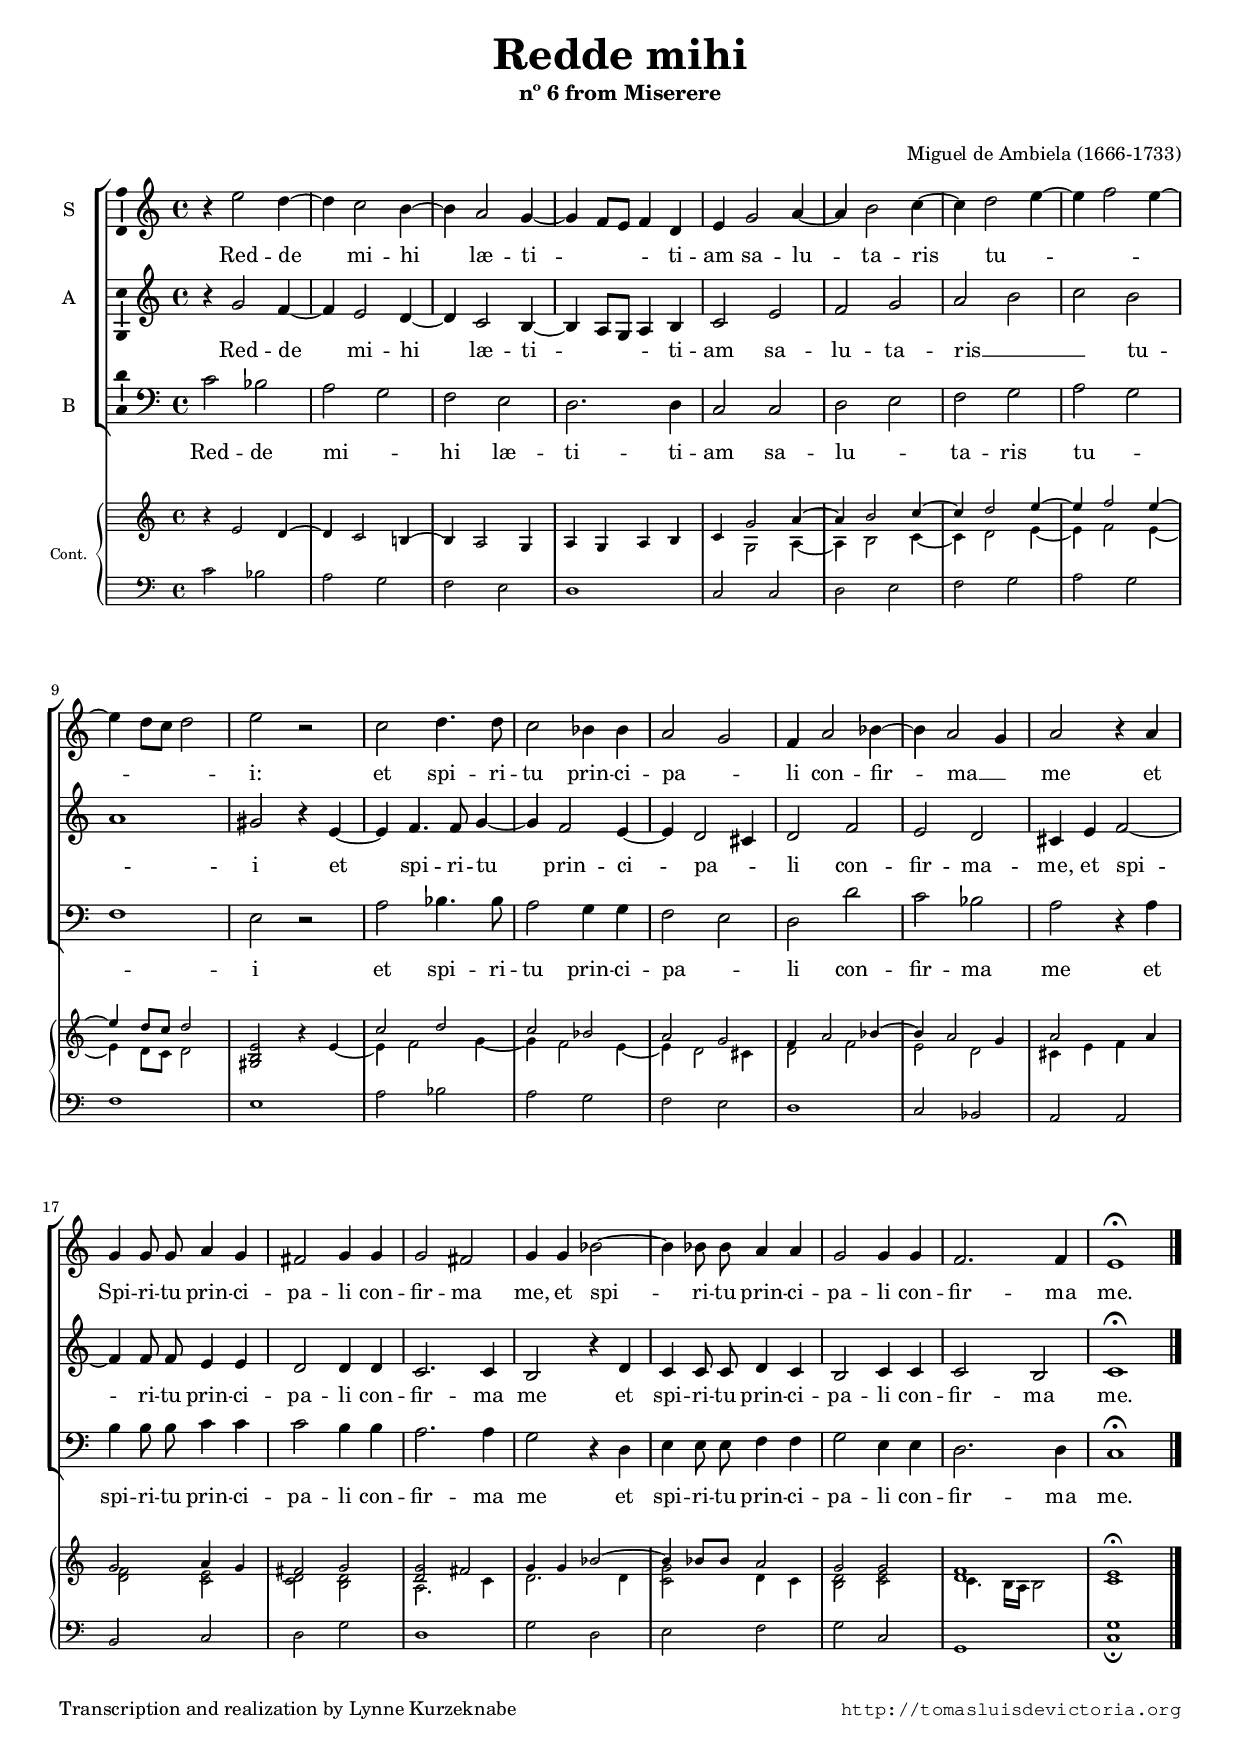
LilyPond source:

\version "2.18.0"

#(set-default-paper-size "a4")
#(set-global-staff-size 16.6)
#(ly:set-option 'point-and-click #f)
%mobile -s15.5 -i0.7

italicas=\override LyricText.font-shape = #'italic
rectas=\override LyricText.font-shape = #'upright
ss=\once \set suggestAccidentals = ##t
mtempo={\tempo 4 = 100}
mtempob={\tempo 4 = 50}

htitle="Redde mihi"
hcomposer="Ambiela"

\header {
	title=\markup{\fontsize #3 "Redde mihi"}
	subtitle="nº 6 from Miserere"
	subsubtitle=\markup{\null \vspace #1 }
	composer="Miguel de Ambiela (1666-1733)"
        pdfauthor=\composer
	%poet=\markup{"Nº 6 from Miserere"}
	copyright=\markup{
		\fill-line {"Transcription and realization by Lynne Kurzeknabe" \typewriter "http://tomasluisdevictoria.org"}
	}
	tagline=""
}

global={\key c \major \time 4/4 \skip 1*24 \bar "|."
}


cantus=\relative c''{
	r4 e2 d4 ~
	d4 c2 b4 ~
	b4 a2 g4 ~
	g f8[ e] f4 d
	e4 g2 a4 ~
	a b2 c4 ~
	c d2 e4 ~
	e4 f2 e4 ~
	e4 d8[ c] d2
	e2 r
	c2 d4. d8
	c2 bes4 bes
	a2 g
	f4 a2 bes4 ~
	bes4 a2 g4
	a2 r4 a
	g4 g8 g a4 g
	fis2 g4 g
	g2 fis
	g4 g bes2 ~
	bes4 bes8 bes a4 a
	g2 g4 g 
	f2. f4
	e1^\fermata
}

altus=\relative c''{
	r4 g2 f4 ~
	f4 e2 d4 ~
	d4 c2 b4 ~
	b4 a8[ g] a4 b
	c2 e
	f g
	a b
	c b
	a1
	gis2 r4 e ~
	e4 f4. f8 g4 ~
	g4 f2 e4 ~
	e d2 cis4
	d2 f
	e d
	cis4 e f2 ~
	f4 f8 f e4 e
	d2 d4 d
	c2. c4
	b2 r4 d
	c4 c8 c d4 c
	b2 c4 c
	c2 b
	c1^\fermata
}


bassus=\relative c'{
	c2 bes
	a2 g
	f e
	d2. d4
	c2 c
	d e
	f g
	a g
	f1
	e2 r
	a2 bes4. bes8
	a2 g4 g
	f2 e
	d d'
	c bes
	a r4 a
	b4 b8 b c4 c
	c2 b4 b
	a2. a4
	g2 r4 d
	e4 e8 e f4 f
	g2 e4 e
	d2. d4
	c1^\fermata
}

textocantus=\lyricmode{
Red -- de mi -- hi læ -- ti -- _ _ ti -- am
sa -- lu -- ta -- ris tu -- _ _ _ _ _ i:
et spi -- ri -- tu prin -- ci -- pa -- _ li
con -- fir -- ma __ _ me
et
Spi -- ri -- tu prin -- ci -- pa -- li
con -- fir -- ma me,
et spi -- ri -- tu prin -- ci -- pa -- li
con -- fir -- ma me.
}

textoaltus=\lyricmode{
Red -- de mi -- hi læ -- ti -- _ _ ti -- am
sa -- lu -- ta -- ris __ _ _ tu -- _ i
et spi -- ri -- tu prin -- ci -- pa -- _ li
con -- fir -- ma -- me,
et spi -- ri -- tu prin -- ci -- pa -- li
con -- fir -- ma me
et spi -- ri -- tu prin -- ci -- pa -- li
con -- fir -- ma me.
}

textobassus=\lyricmode{
Red -- de mi -- _ hi læ -- ti -- ti -- am
sa -- lu -- _ ta -- ris tu -- _ _ i
et spi -- ri -- tu prin -- ci -- pa -- _ li
con -- fir -- ma me
et spi -- ri -- tu prin -- ci -- pa -- li 
con -- fir -- ma me
et spi -- ri -- tu prin -- ci -- pa -- li
con -- fir -- ma me.
}

contuno=\relative c'{
      r4
      \voiceOne e2 d4 ~
      d4 c2 b!4 ~
      b4 a2 g4
      a4 g a b
      c g'2 a4 ~
      a b2 c4 ~
      c4 d2 e4 ~
      e4 f2 e4 ~
      e4 d8[ c] d2
      <e, b gis>2 \oneVoice r4 \voiceOne s4
      c'2 d
      c bes
      a g
      f4 a2 bes4 ~ % a4 a
      bes4 a2 g4
      a2 s4 a
      g2 a4 g
      fis2 g
      <g d>2 fis
      g4 g bes2 ~
      bes4 bes8[ bes] a2
      g2 g
      <f d>1
      e1^\fermata
}

contdos=\relative c'{
     \voiceTwo
     s1*4
     s4 g2 a4 ~
     a b2 c4 ~
     c d2 e4 ~
     e4 f2 e4 ~
     e4 d8[ c] d2
     s2 s4 \stemUp e4 ~
     \stemDown
     e4 f2 g4 ~
     g4 f2 e4 ~
     e4 d2 cis4
     d2 f
     e d
     cis4 e f s
     <f d>2 <e c>
     <d c> <d b>
     a2. c4
     d2. d4
     <c g'>2 d4 c
     <d b>2 <e c>
     c4. b16[ a] b2 % c16 b 
     c1
}

conttres=\relative c'{
     c2 bes
     a g
     f e
     d1
     c2 c
     d e
     f g 
     a g
     f1
     e % <e gis>
     a2 bes
     a g
     f e
     d1
     c2 bes
     a2 a
     b2 c
     d g
     d1
     g2 d
     e f
     g c,
     g1
     <c g'>1_\fermata
}


\score {\transpose c' c'{
<<
\new ChoirStaff<<

	\new Staff <<\global
	\new Voice="v1" {
		\set Staff.instrumentName="S"
		\clef "treble"
		\cantus }
	\new Lyrics \lyricsto "v1" {\textocantus }
	>>

	\new Staff <<\global
	\new Voice="v2" {
		\set Staff.instrumentName="A"
		\clef "treble"
		\altus }
	\new Lyrics \lyricsto "v2" {\textoaltus }
	>>
	

	\new Staff <<\global
	\new Voice="v4" {
		\set Staff.instrumentName="B"
		\clef "bass"
		\bassus }
	\new Lyrics \lyricsto "v4" {\textobassus }
	>>	
>>
\new PianoStaff \with {
    fontSize = #-2
    \override StaffSymbol #'staff-space = #(magstep -2)
  }<<
  \set PianoStaff.instrumentName=\markup{\fontsize #-2 "Cont."}
  \new Staff \with{
    \remove "Ambitus_engraver"
  }<<
    \new Voice="v1" {\contuno }
    \new Voice="v2" {\contdos }
  >>
  \new Staff \with{\remove "Ambitus_engraver"
  }<<
    \new Voice {\clef "bass" \conttres}
  >>
  
>>
>>

	} % transpose

\layout{ 
	\context {\Lyrics 
		\override VerticalAxisGroup.staff-affinity = #UP
		\override VerticalAxisGroup.nonstaff-relatedstaff-spacing =
			#'((basic-distance . 0) (minimum-distance . 0) (padding . 1))
		\override LyricText.font-size = #1.2
		\override LyricHyphen.minimum-distance = #0.5
	}
	\context {\Score 
		tempoHideNote = ##t
		\override BarNumber.padding = #2 
	}
	\context {\Voice 
		%melismaBusyProperties = #'()
		autoBeaming = ##f
	}
	\context {\Staff 
                %\RemoveEmptyStaves
                %\override VerticalAxisGroup.remove-first = ##t
		%\override VerticalAxisGroup.staff-staff-spacing =
		%	#'((basic-distance . 11) (minimum-distance . 0) (padding . 1))
		\consists Ambitus_engraver 
		\override LigatureBracket.padding = #1
	}
	\context {\ChoirStaff
		 \override StaffGrouper.staffgroup-staff-spacing =
                        #'((basic-distance . 16) (minimum-distance . 0) (padding . 1))
                  \override StaffGrouper.staff-staff-spacing =
                        #'((basic-distance . 11) (minimum-distance . 0) (padding . 1))
        }	
}

%\midi { \mtempo }

}


\paper{
	evenHeaderMarkup=\markup  \fill-line { \fromproperty #'page:page-number-string \htitle \hcomposer }
	oddHeaderMarkup= \markup  \fill-line { \on-the-fly #not-first-page \hcomposer \on-the-fly #not-first-page \htitle \on-the-fly #not-first-page \fromproperty #'page:page-number-string }
	%system-count=20
	%page-count = 8
	ragged-last-bottom = ##f
	indent=0.8\cm
	system-system-spacing =
	#'((basic-distance . 20) (minimum-distance . 0) (padding . 5))
	top-system-spacing = % header
	#'((basic-distance . 8) (minimum-distance . 0) (padding . 0))
	last-bottom-spacing = % footer
	#'((basic-distance . 12) (minimum-distance . 0) (padding . 0))
	markup-system-spacing.padding = #1.5
}
